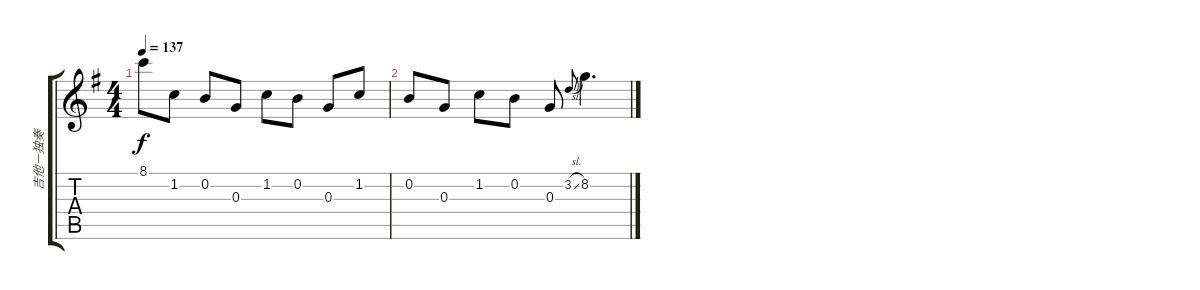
\track ("吉他－独奏" "吉他－独奏") {mute instrument distortionguitar}
\staff {score tabs}
\tuning (E4 B3 G3 D3 A2 E2) {hide}
\ts (4 4)
\tempo 137
\clef g2
\ks g
8.1{t}.8{dy f} 1.2.8 0.2.8 0.3.8 1.2.8 0.2.8 0.3.8 1.2.8 |
0.2.8 0.3.8 1.2.8 0.2.8 0.3.8 3.2{sl}.8{gr onbeat} 8.2.4{d}
